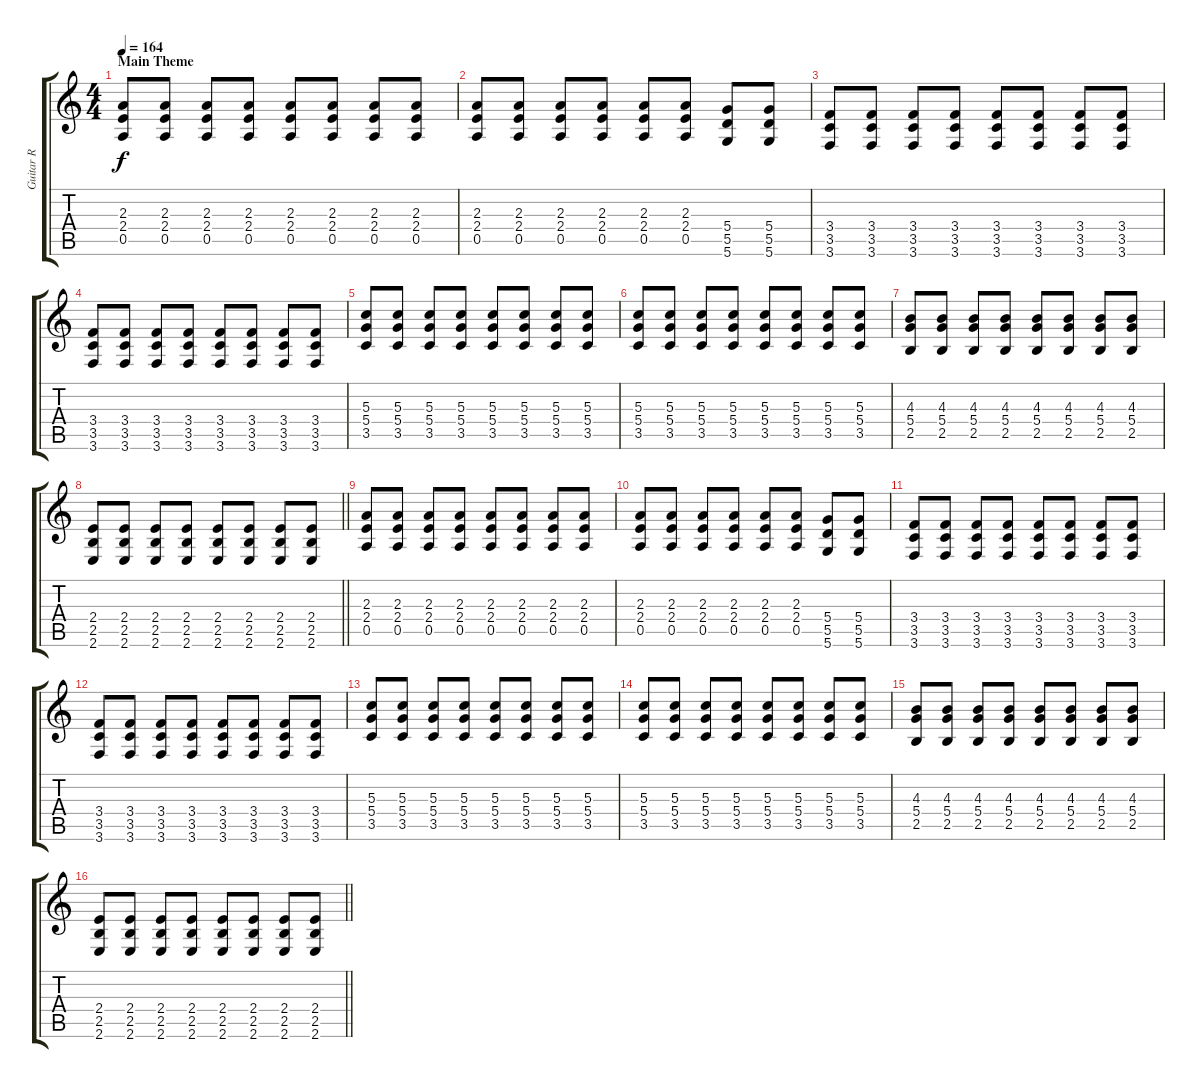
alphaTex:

\track ("Guitar R" "Guitar R") {instrument overdrivenguitar}
\staff {score tabs}
\tuning (E4 B3 G3 D3 A2 D2) {hide}
\ts (4 4)
\section ("" "Main Theme")
\tempo 164
\clef g2
\ks c
(2.3 2.4 0.5).8{dy f volume 10} (2.3 2.4 0.5).8 (2.3 2.4 0.5).8 (2.3 2.4 0.5).8 (2.3 2.4 0.5).8 (2.3 2.4 0.5).8 (2.3 2.4 0.5).8 (2.3 2.4 0.5).8 |
(2.3 2.4 0.5).8 (2.3 2.4 0.5).8 (2.3 2.4 0.5).8 (2.3 2.4 0.5).8 (2.3 2.4 0.5).8 (2.3 2.4 0.5).8 (5.4 5.5 5.6).8 (5.4 5.5 5.6).8 |
(3.4 3.5 3.6).8 (3.4 3.5 3.6).8 (3.4 3.5 3.6).8 (3.4 3.5 3.6).8 (3.4 3.5 3.6).8 (3.4 3.5 3.6).8 (3.4 3.5 3.6).8 (3.4 3.5 3.6).8 |
(3.4 3.5 3.6).8 (3.4 3.5 3.6).8 (3.4 3.5 3.6).8 (3.4 3.5 3.6).8 (3.4 3.5 3.6).8 (3.4 3.5 3.6).8 (3.4 3.5 3.6).8 (3.4 3.5 3.6).8 |
(5.3 5.4 3.5).8 (5.3 5.4 3.5).8 (5.3 5.4 3.5).8 (5.3 5.4 3.5).8 (5.3 5.4 3.5).8 (5.3 5.4 3.5).8 (5.3 5.4 3.5).8 (5.3 5.4 3.5).8 |
(5.3 5.4 3.5).8 (5.3 5.4 3.5).8 (5.3 5.4 3.5).8 (5.3 5.4 3.5).8 (5.3 5.4 3.5).8 (5.3 5.4 3.5).8 (5.3 5.4 3.5).8 (5.3 5.4 3.5).8 |
(4.3 5.4 2.5).8 (4.3 5.4 2.5).8 (4.3 5.4 2.5).8 (4.3 5.4 2.5).8 (4.3 5.4 2.5).8 (4.3 5.4 2.5).8 (4.3 5.4 2.5).8 (4.3 5.4 2.5).8 |
\barLineRight lightlight
(2.4 2.5 2.6).8 (2.4 2.5 2.6).8 (2.4 2.5 2.6).8 (2.4 2.5 2.6).8 (2.4 2.5 2.6).8 (2.4 2.5 2.6).8 (2.4 2.5 2.6).8 (2.4 2.5 2.6).8 |
(2.3 2.4 0.5).8 (2.3 2.4 0.5).8 (2.3 2.4 0.5).8 (2.3 2.4 0.5).8 (2.3 2.4 0.5).8 (2.3 2.4 0.5).8 (2.3 2.4 0.5).8 (2.3 2.4 0.5).8 |
(2.3 2.4 0.5).8 (2.3 2.4 0.5).8 (2.3 2.4 0.5).8 (2.3 2.4 0.5).8 (2.3 2.4 0.5).8 (2.3 2.4 0.5).8 (5.4 5.5 5.6).8 (5.4 5.5 5.6).8 |
(3.4 3.5 3.6).8 (3.4 3.5 3.6).8 (3.4 3.5 3.6).8 (3.4 3.5 3.6).8 (3.4 3.5 3.6).8 (3.4 3.5 3.6).8 (3.4 3.5 3.6).8 (3.4 3.5 3.6).8 |
(3.4 3.5 3.6).8 (3.4 3.5 3.6).8 (3.4 3.5 3.6).8 (3.4 3.5 3.6).8 (3.4 3.5 3.6).8 (3.4 3.5 3.6).8 (3.4 3.5 3.6).8 (3.4 3.5 3.6).8 |
(5.3 5.4 3.5).8 (5.3 5.4 3.5).8 (5.3 5.4 3.5).8 (5.3 5.4 3.5).8 (5.3 5.4 3.5).8 (5.3 5.4 3.5).8 (5.3 5.4 3.5).8 (5.3 5.4 3.5).8 |
(5.3 5.4 3.5).8 (5.3 5.4 3.5).8 (5.3 5.4 3.5).8 (5.3 5.4 3.5).8 (5.3 5.4 3.5).8 (5.3 5.4 3.5).8 (5.3 5.4 3.5).8 (5.3 5.4 3.5).8 |
(4.3 5.4 2.5).8 (4.3 5.4 2.5).8 (4.3 5.4 2.5).8 (4.3 5.4 2.5).8 (4.3 5.4 2.5).8 (4.3 5.4 2.5).8 (4.3 5.4 2.5).8 (4.3 5.4 2.5).8 |
\barLineRight lightlight
(2.4 2.5 2.6).8 (2.4 2.5 2.6).8 (2.4 2.5 2.6).8 (2.4 2.5 2.6).8 (2.4 2.5 2.6).8 (2.4 2.5 2.6).8 (2.4 2.5 2.6).8 (2.4 2.5 2.6).8
